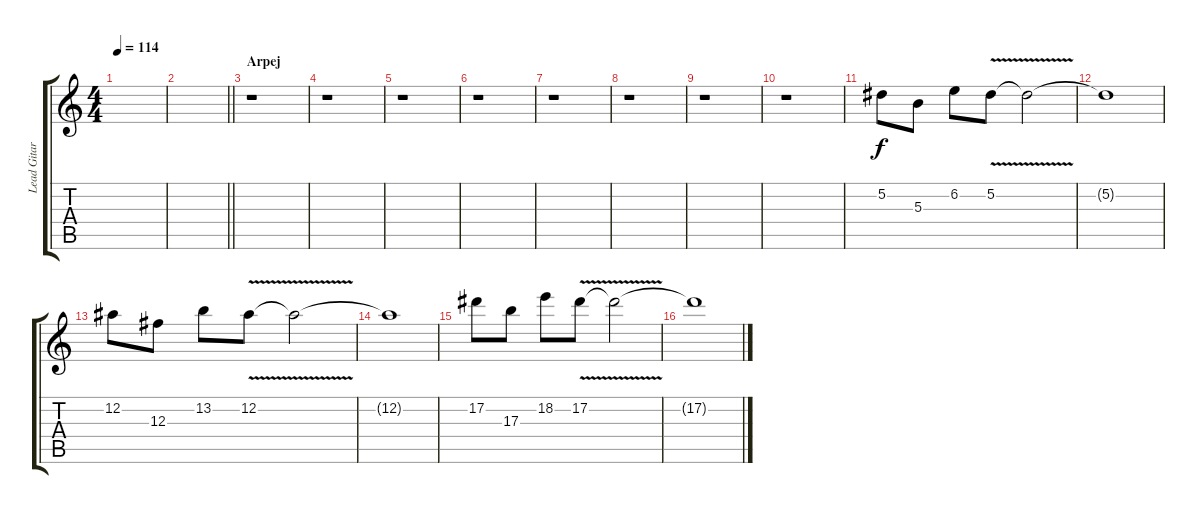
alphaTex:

\track ("Lead Gitar" "Lead Gitar") {instrument distortionguitar}
\staff {score tabs}
\tuning (Eb4 Bb3 Gb3 Db3 Ab2 Eb2) {hide}
\ts (4 4)
\tempo 114
\clef g2
\ks c
|
\barLineRight lightlight
|
\section ("" "Arpej")
r.1 |
r.1 |
r.1 |
r.1 |
r.1 |
r.1 |
r.1 |
r.1 |
5.2.8 5.3.8 6.2.8 5.2{v}.8 5.2{t}.2 |
5.2{t}.1 |
12.2.8 12.3.8 13.2.8 12.2{v}.8 12.2{t}.2 |
12.2{t}.1 |
17.2.8 17.3.8 18.2.8 17.2{v}.8 17.2{t}.2 |
17.2{t}.1
